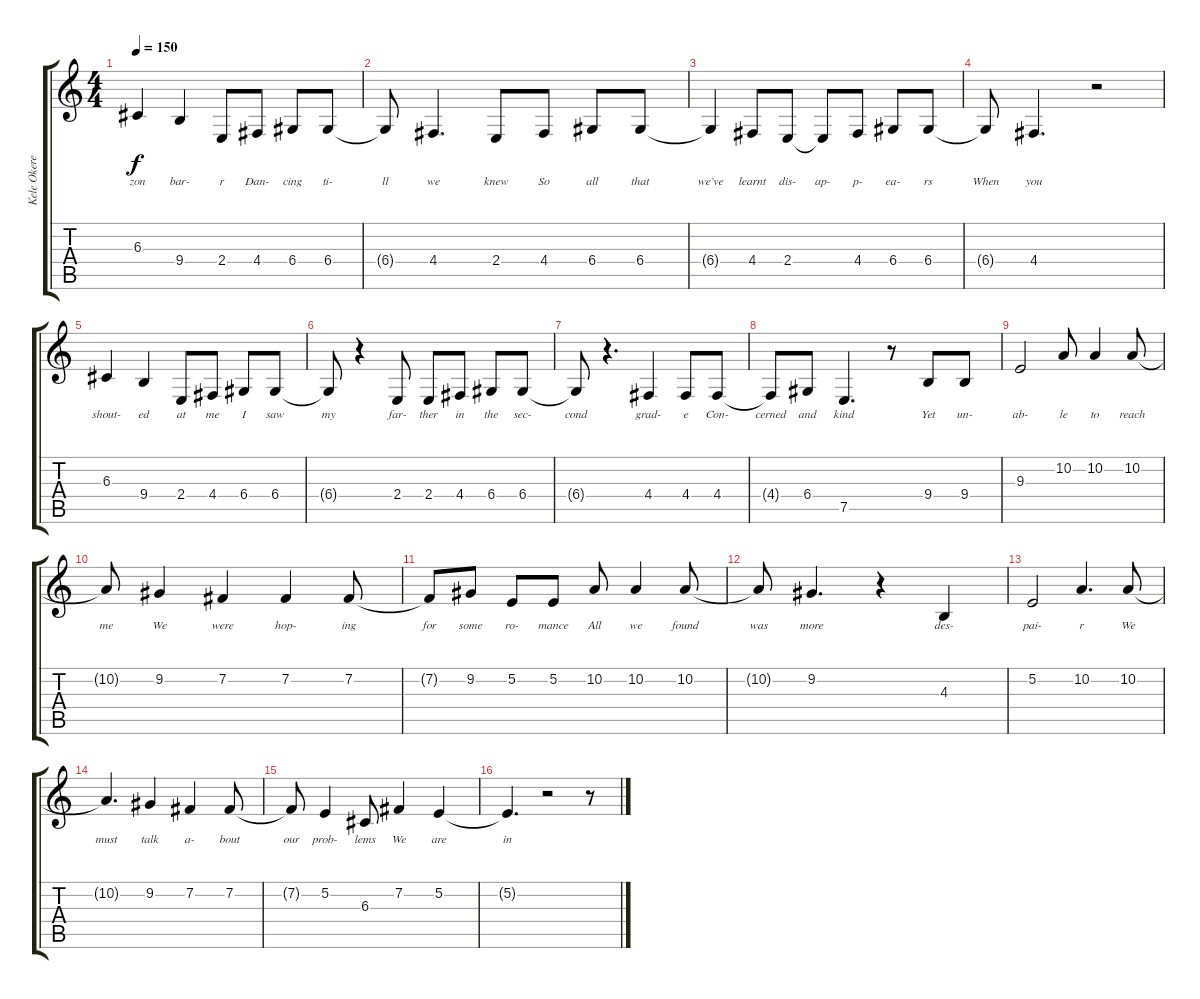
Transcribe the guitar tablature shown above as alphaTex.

\track ("Kele Okereke Vocals" "Kele Okere") {instrument tenorsax}
\staff {score tabs}
\tuning (E4 B3 G3 D3 A2 E2) {hide}
\ts (4 4)
\tempo 150
\clef g2
\ks c
6.3.4{lyrics (0 "zon") lyrics (1 "") lyrics (2 "") lyrics (3 "") lyrics (4 "") dy f} 9.4.4{lyrics (0 "bar-") lyrics (1 "") lyrics (2 "") lyrics (3 "") lyrics (4 "")} 2.4.8{lyrics (0 "r") lyrics (1 "") lyrics (2 "") lyrics (3 "") lyrics (4 "")} 4.4.8{lyrics (0 "Dan-") lyrics (1 "") lyrics (2 "") lyrics (3 "") lyrics (4 "")} 6.4.8{lyrics (0 "cing") lyrics (1 "") lyrics (2 "") lyrics (3 "") lyrics (4 "")} 6.4.8{lyrics (0 "ti-") lyrics (1 "") lyrics (2 "") lyrics (3 "") lyrics (4 "")} |
6.4{t}.8{lyrics (0 "ll") lyrics (1 "") lyrics (2 "") lyrics (3 "") lyrics (4 "")} 4.4.4{d lyrics (0 "we") lyrics (1 "") lyrics (2 "") lyrics (3 "") lyrics (4 "")} 2.4.8{lyrics (0 "knew") lyrics (1 "") lyrics (2 "") lyrics (3 "") lyrics (4 "")} 4.4.8{lyrics (0 "So") lyrics (1 "") lyrics (2 "") lyrics (3 "") lyrics (4 "")} 6.4.8{lyrics (0 "all") lyrics (1 "") lyrics (2 "") lyrics (3 "") lyrics (4 "")} 6.4.8{lyrics (0 "that") lyrics (1 "") lyrics (2 "") lyrics (3 "") lyrics (4 "")} |
6.4{t}.4{lyrics (0 "we’ve") lyrics (1 "") lyrics (2 "") lyrics (3 "") lyrics (4 "")} 4.4.8{lyrics (0 "learnt") lyrics (1 "") lyrics (2 "") lyrics (3 "") lyrics (4 "")} 2.4.8{lyrics (0 "dis-") lyrics (1 "") lyrics (2 "") lyrics (3 "") lyrics (4 "")} 2.4{t}.8{lyrics (0 "ap-") lyrics (1 "") lyrics (2 "") lyrics (3 "") lyrics (4 "")} 4.4.8{lyrics (0 "p-") lyrics (1 "") lyrics (2 "") lyrics (3 "") lyrics (4 "")} 6.4.8{lyrics (0 "ea-") lyrics (1 "") lyrics (2 "") lyrics (3 "") lyrics (4 "")} 6.4.8{lyrics (0 "rs") lyrics (1 "") lyrics (2 "") lyrics (3 "") lyrics (4 "")} |
6.4{t}.8{lyrics (0 "When") lyrics (1 "") lyrics (2 "") lyrics (3 "") lyrics (4 "")} 4.4.4{d lyrics (0 "you") lyrics (1 "") lyrics (2 "") lyrics (3 "") lyrics (4 "")} r.2 |
6.3.4{lyrics (0 "shout-") lyrics (1 "") lyrics (2 "") lyrics (3 "") lyrics (4 "")} 9.4.4{lyrics (0 "ed") lyrics (1 "") lyrics (2 "") lyrics (3 "") lyrics (4 "")} 2.4.8{lyrics (0 "at") lyrics (1 "") lyrics (2 "") lyrics (3 "") lyrics (4 "")} 4.4.8{lyrics (0 "me") lyrics (1 "") lyrics (2 "") lyrics (3 "") lyrics (4 "")} 6.4.8{lyrics (0 "I") lyrics (1 "") lyrics (2 "") lyrics (3 "") lyrics (4 "")} 6.4.8{lyrics (0 "saw") lyrics (1 "") lyrics (2 "") lyrics (3 "") lyrics (4 "")} |
6.4{t}.8{lyrics (0 "my") lyrics (1 "") lyrics (2 "") lyrics (3 "") lyrics (4 "")} r.4 2.4.8{lyrics (0 "far-") lyrics (1 "") lyrics (2 "") lyrics (3 "") lyrics (4 "")} 2.4.8{lyrics (0 "ther") lyrics (1 "") lyrics (2 "") lyrics (3 "") lyrics (4 "")} 4.4.8{lyrics (0 "in") lyrics (1 "") lyrics (2 "") lyrics (3 "") lyrics (4 "")} 6.4.8{lyrics (0 "the") lyrics (1 "") lyrics (2 "") lyrics (3 "") lyrics (4 "")} 6.4.8{lyrics (0 "sec-") lyrics (1 "") lyrics (2 "") lyrics (3 "") lyrics (4 "")} |
6.4{t}.8{lyrics (0 "cond") lyrics (1 "") lyrics (2 "") lyrics (3 "") lyrics (4 "")} r.4{d} 4.4.4{lyrics (0 "grad-") lyrics (1 "") lyrics (2 "") lyrics (3 "") lyrics (4 "")} 4.4.8{lyrics (0 "e") lyrics (1 "") lyrics (2 "") lyrics (3 "") lyrics (4 "")} 4.4.8{lyrics (0 "Con-") lyrics (1 "") lyrics (2 "") lyrics (3 "") lyrics (4 "")} |
4.4{t}.8{lyrics (0 "cerned") lyrics (1 "") lyrics (2 "") lyrics (3 "") lyrics (4 "")} 6.4.8{lyrics (0 "and") lyrics (1 "") lyrics (2 "") lyrics (3 "") lyrics (4 "")} 7.5.4{d lyrics (0 "kind") lyrics (1 "") lyrics (2 "") lyrics (3 "") lyrics (4 "")} r.8 9.4.8{lyrics (0 "Yet") lyrics (1 "") lyrics (2 "") lyrics (3 "") lyrics (4 "")} 9.4.8{lyrics (0 "un-") lyrics (1 "") lyrics (2 "") lyrics (3 "") lyrics (4 "")} |
9.3.2{lyrics (0 "ab-") lyrics (1 "") lyrics (2 "") lyrics (3 "") lyrics (4 "")} 10.2.8{lyrics (0 "le") lyrics (1 "") lyrics (2 "") lyrics (3 "") lyrics (4 "")} 10.2.4{lyrics (0 "to") lyrics (1 "") lyrics (2 "") lyrics (3 "") lyrics (4 "")} 10.2.8{lyrics (0 "reach") lyrics (1 "") lyrics (2 "") lyrics (3 "") lyrics (4 "")} |
10.2{t}.8{lyrics (0 "me") lyrics (1 "") lyrics (2 "") lyrics (3 "") lyrics (4 "")} 9.2.4{lyrics (0 "We") lyrics (1 "") lyrics (2 "") lyrics (3 "") lyrics (4 "")} 7.2.4{lyrics (0 "were") lyrics (1 "") lyrics (2 "") lyrics (3 "") lyrics (4 "")} 7.2.4{lyrics (0 "hop-") lyrics (1 "") lyrics (2 "") lyrics (3 "") lyrics (4 "")} 7.2.8{lyrics (0 "ing") lyrics (1 "") lyrics (2 "") lyrics (3 "") lyrics (4 "")} |
7.2{t}.8{lyrics (0 "for") lyrics (1 "") lyrics (2 "") lyrics (3 "") lyrics (4 "")} 9.2.8{lyrics (0 "some") lyrics (1 "") lyrics (2 "") lyrics (3 "") lyrics (4 "")} 5.2.8{lyrics (0 "ro-") lyrics (1 "") lyrics (2 "") lyrics (3 "") lyrics (4 "")} 5.2.8{lyrics (0 "mance") lyrics (1 "") lyrics (2 "") lyrics (3 "") lyrics (4 "")} 10.2.8{lyrics (0 "All") lyrics (1 "") lyrics (2 "") lyrics (3 "") lyrics (4 "")} 10.2.4{lyrics (0 "we") lyrics (1 "") lyrics (2 "") lyrics (3 "") lyrics (4 "")} 10.2.8{lyrics (0 "found") lyrics (1 "") lyrics (2 "") lyrics (3 "") lyrics (4 "")} |
10.2{t}.8{lyrics (0 "was") lyrics (1 "") lyrics (2 "") lyrics (3 "") lyrics (4 "")} 9.2.4{d lyrics (0 "more") lyrics (1 "") lyrics (2 "") lyrics (3 "") lyrics (4 "")} r.4 4.3.4{lyrics (0 "des-") lyrics (1 "") lyrics (2 "") lyrics (3 "") lyrics (4 "")} |
5.2.2{lyrics (0 "pai-") lyrics (1 "") lyrics (2 "") lyrics (3 "") lyrics (4 "")} 10.2.4{d lyrics (0 "r") lyrics (1 "") lyrics (2 "") lyrics (3 "") lyrics (4 "")} 10.2.8{lyrics (0 "We") lyrics (1 "") lyrics (2 "") lyrics (3 "") lyrics (4 "")} |
10.2{t}.4{d lyrics (0 "must") lyrics (1 "") lyrics (2 "") lyrics (3 "") lyrics (4 "")} 9.2.4{lyrics (0 "talk") lyrics (1 "") lyrics (2 "") lyrics (3 "") lyrics (4 "")} 7.2.4{lyrics (0 "a-") lyrics (1 "") lyrics (2 "") lyrics (3 "") lyrics (4 "")} 7.2.8{lyrics (0 "bout") lyrics (1 "") lyrics (2 "") lyrics (3 "") lyrics (4 "")} |
7.2{t}.8{lyrics (0 "our") lyrics (1 "") lyrics (2 "") lyrics (3 "") lyrics (4 "")} 5.2.4{lyrics (0 "prob-") lyrics (1 "") lyrics (2 "") lyrics (3 "") lyrics (4 "")} 6.3.8{lyrics (0 "lems") lyrics (1 "") lyrics (2 "") lyrics (3 "") lyrics (4 "")} 7.2.4{lyrics (0 "We") lyrics (1 "") lyrics (2 "") lyrics (3 "") lyrics (4 "")} 5.2.4{lyrics (0 "are") lyrics (1 "") lyrics (2 "") lyrics (3 "") lyrics (4 "")} |
5.2{t}.4{d lyrics (0 "in") lyrics (1 "") lyrics (2 "") lyrics (3 "") lyrics (4 "")} r.2 r.8
